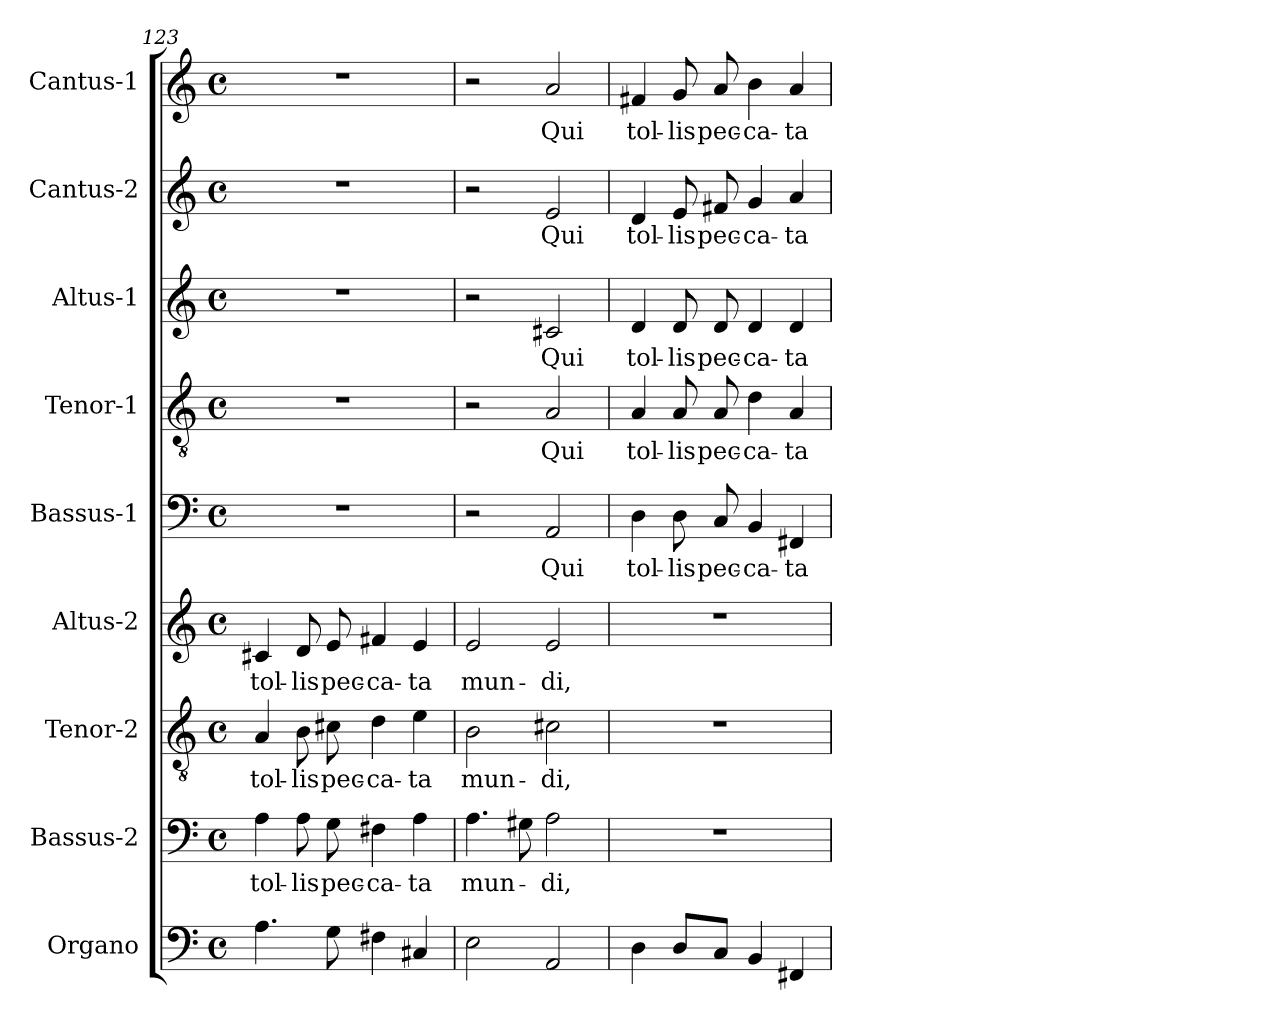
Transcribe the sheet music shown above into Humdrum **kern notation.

**kern	**kern	**text	**kern	**text	**kern	**text	**kern	**text	**kern	**text	**kern	**text	**kern	**text	**kern	**text
*part9	*part8	*part8	*part7	*part7	*part6	*part6	*part5	*part5	*part4	*part4	*part3	*part3	*part2	*part2	*part1	*part1
*staff9	*staff8	*staff8	*staff7	*staff7	*staff6	*staff6	*staff5	*staff5	*staff4	*staff4	*staff3	*staff3	*staff2	*staff2	*staff1	*staff1
*I"Organo	*I"Bassus-2	*	*I"Tenor-2	*	*I"Altus-2	*	*I"Bassus-1	*	*I"Tenor-1	*	*I"Altus-1	*	*I"Cantus-2	*	*I"Cantus-1	*
*I'Og	*I'B2	*	*	*	*I'A2	*	*I'B1	*	*I'T1	*	*I'A1	*	*I'C2	*	*I'C1	*
*clefF4	*clefF4	*	*clefGv2	*	*clefG2	*	*clefF4	*	*clefGv2	*	*clefG2	*	*clefG2	*	*clefG2	*
*k[]	*k[]	*	*k[]	*	*k[]	*	*k[]	*	*k[]	*	*k[]	*	*k[]	*	*k[]	*
*C:	*C:	*	*C:	*	*C:	*	*C:	*	*C:	*	*C:	*	*C:	*	*C:	*
*M4/4	*M4/4	*	*M4/4	*	*M4/4	*	*M4/4	*	*M4/4	*	*M4/4	*	*M4/4	*	*M4/4	*
*met(c)	*met(c)	*	*met(c)	*	*met(c)	*	*met(c)	*	*met(c)	*	*met(c)	*	*met(c)	*	*met(c)	*
=123	=123	=123	=123	=123	=123	=123	=123	=123	=123	=123	=123	=123	=123	=123	=123	=123
!	!	!LO:LY:b	!	!	!	!	!	!	!	!	!	!	!	!	!	!
!	!	!	!	!LO:LY:b	!	!	!	!	!	!	!	!	!	!	!	!
!	!	!	!	!	!	!LO:LY:b	!	!	!	!	!	!	!	!	!	!
4.A\	4A\	tol-	4A/	tol-	4c#X/	tol-	1r	.	1r	.	1r	.	1r	.	1r	.
!	!	!LO:LY:b	!	!	!	!	!	!	!	!	!	!	!	!	!	!
!	!	!	!	!LO:LY:b	!	!	!	!	!	!	!	!	!	!	!	!
!	!	!	!	!	!	!LO:LY:b	!	!	!	!	!	!	!	!	!	!
.	8A\	-lis	8B\	-lis	8d/	-lis	.	.	.	.	.	.	.	.	.	.
!	!	!LO:LY:b	!	!	!	!	!	!	!	!	!	!	!	!	!	!
!	!	!	!	!LO:LY:b	!	!	!	!	!	!	!	!	!	!	!	!
!	!	!	!	!	!	!LO:LY:b	!	!	!	!	!	!	!	!	!	!
8G\	8G\	pec-	8c#X\	pec-	8e/	pec-	.	.	.	.	.	.	.	.	.	.
!	!	!LO:LY:b	!	!	!	!	!	!	!	!	!	!	!	!	!	!
!	!	!	!	!LO:LY:b	!	!	!	!	!	!	!	!	!	!	!	!
!	!	!	!	!	!	!LO:LY:b	!	!	!	!	!	!	!	!	!	!
4F#X\	4F#X\	-ca-	4d\	-ca-	4f#X/	-ca-	.	.	.	.	.	.	.	.	.	.
!	!	!LO:LY:b	!	!	!	!	!	!	!	!	!	!	!	!	!	!
!	!	!	!	!LO:LY:b	!	!	!	!	!	!	!	!	!	!	!	!
!	!	!	!	!	!	!LO:LY:b	!	!	!	!	!	!	!	!	!	!
4C#X/	4A\	-ta	4e\	-ta	4e/	-ta	.	.	.	.	.	.	.	.	.	.
!!LO:LB:g=z
=124	=124	=124	=124	=124	=124	=124	=124	=124	=124	=124	=124	=124	=124	=124	=124	=124
!	!	!LO:LY:b	!	!	!	!	!	!	!	!	!	!	!	!	!	!
!	!	!	!	!LO:LY:b	!	!	!	!	!	!	!	!	!	!	!	!
!	!	!	!	!	!	!LO:LY:b	!	!	!	!	!	!	!	!	!	!
2E\	4.A\	mun-	2B\	mun-	2e/	mun-	2r	.	2r	.	2r	.	2r	.	2r	.
.	8G#X\	.	.	.	.	.	.	.	.	.	.	.	.	.	.	.
!	!	!LO:LY:b	!	!	!	!	!	!	!	!	!	!	!	!	!	!
!	!	!	!	!LO:LY:b	!	!	!	!	!	!	!	!	!	!	!	!
!	!	!	!	!	!	!LO:LY:b	!	!	!	!	!	!	!	!	!	!
!	!	!	!	!	!	!	!	!LO:LY:b	!	!	!	!	!	!	!	!
!	!	!	!	!	!	!	!	!	!	!LO:LY:b	!	!	!	!	!	!
!	!	!	!	!	!	!	!	!	!	!	!	!LO:LY:b	!	!	!	!
!	!	!	!	!	!	!	!	!	!	!	!	!	!	!LO:LY:b	!	!
!	!	!	!	!	!	!	!	!	!	!	!	!	!	!	!	!LO:LY:b
2AA/	2A\	-di,	2c#X\	-di,	2e/	-di,	2AA/	Qui	2A/	Qui	2c#X/	Qui	2e/	Qui	2a/	Qui
=125	=125	=125	=125	=125	=125	=125	=125	=125	=125	=125	=125	=125	=125	=125	=125	=125
!	!	!	!	!	!	!	!	!LO:LY:b	!	!	!	!	!	!	!	!
!	!	!	!	!	!	!	!	!	!	!LO:LY:b	!	!	!	!	!	!
!	!	!	!	!	!	!	!	!	!	!	!	!LO:LY:b	!	!	!	!
!	!	!	!	!	!	!	!	!	!	!	!	!	!	!LO:LY:b	!	!
!	!	!	!	!	!	!	!	!	!	!	!	!	!	!	!	!LO:LY:b
4D\	1r	.	1r	.	1r	.	4D\	tol-	4A/	tol-	4d/	tol-	4d/	tol-	4f#X/	tol-
!	!	!	!	!	!	!	!	!LO:LY:b	!	!	!	!	!	!	!	!
!	!	!	!	!	!	!	!	!	!	!LO:LY:b	!	!	!	!	!	!
!	!	!	!	!	!	!	!	!	!	!	!	!LO:LY:b	!	!	!	!
!	!	!	!	!	!	!	!	!	!	!	!	!	!	!LO:LY:b	!	!
!	!	!	!	!	!	!	!	!	!	!	!	!	!	!	!	!LO:LY:b
8D/L	.	.	.	.	.	.	8D\	-lis	8A/	-lis	8d/	-lis	8e/	-lis	8g/	-lis
!	!	!	!	!	!	!	!	!LO:LY:b	!	!	!	!	!	!	!	!
!	!	!	!	!	!	!	!	!	!	!LO:LY:b	!	!	!	!	!	!
!	!	!	!	!	!	!	!	!	!	!	!	!LO:LY:b	!	!	!	!
!	!	!	!	!	!	!	!	!	!	!	!	!	!	!LO:LY:b	!	!
!	!	!	!	!	!	!	!	!	!	!	!	!	!	!	!	!LO:LY:b
8C/J	.	.	.	.	.	.	8C/	pec-	8A/	pec-	8d/	pec-	8f#X/	pec-	8a/	pec-
!	!	!	!	!	!	!	!	!LO:LY:b	!	!	!	!	!	!	!	!
!	!	!	!	!	!	!	!	!	!	!LO:LY:b	!	!	!	!	!	!
!	!	!	!	!	!	!	!	!	!	!	!	!LO:LY:b	!	!	!	!
!	!	!	!	!	!	!	!	!	!	!	!	!	!	!LO:LY:b	!	!
!	!	!	!	!	!	!	!	!	!	!	!	!	!	!	!	!LO:LY:b
4BB/	.	.	.	.	.	.	4BB/	-ca-	4d\	-ca-	4d/	-ca-	4g/	-ca-	4b\	-ca-
!	!	!	!	!	!	!	!	!LO:LY:b	!	!	!	!	!	!	!	!
!	!	!	!	!	!	!	!	!	!	!LO:LY:b	!	!	!	!	!	!
!	!	!	!	!	!	!	!	!	!	!	!	!LO:LY:b	!	!	!	!
!	!	!	!	!	!	!	!	!	!	!	!	!	!	!LO:LY:b	!	!
!	!	!	!	!	!	!	!	!	!	!	!	!	!	!	!	!LO:LY:b
4FF#X/	.	.	.	.	.	.	4FF#X/	-ta	4A/	-ta	4d/	-ta	4a/	-ta	4a/	-ta
=	=	=	=	=	=	=	=	=	=	=	=	=	=	=	=	=
*-	*-	*-	*-	*-	*-	*-	*-	*-	*-	*-	*-	*-	*-	*-	*-	*-
